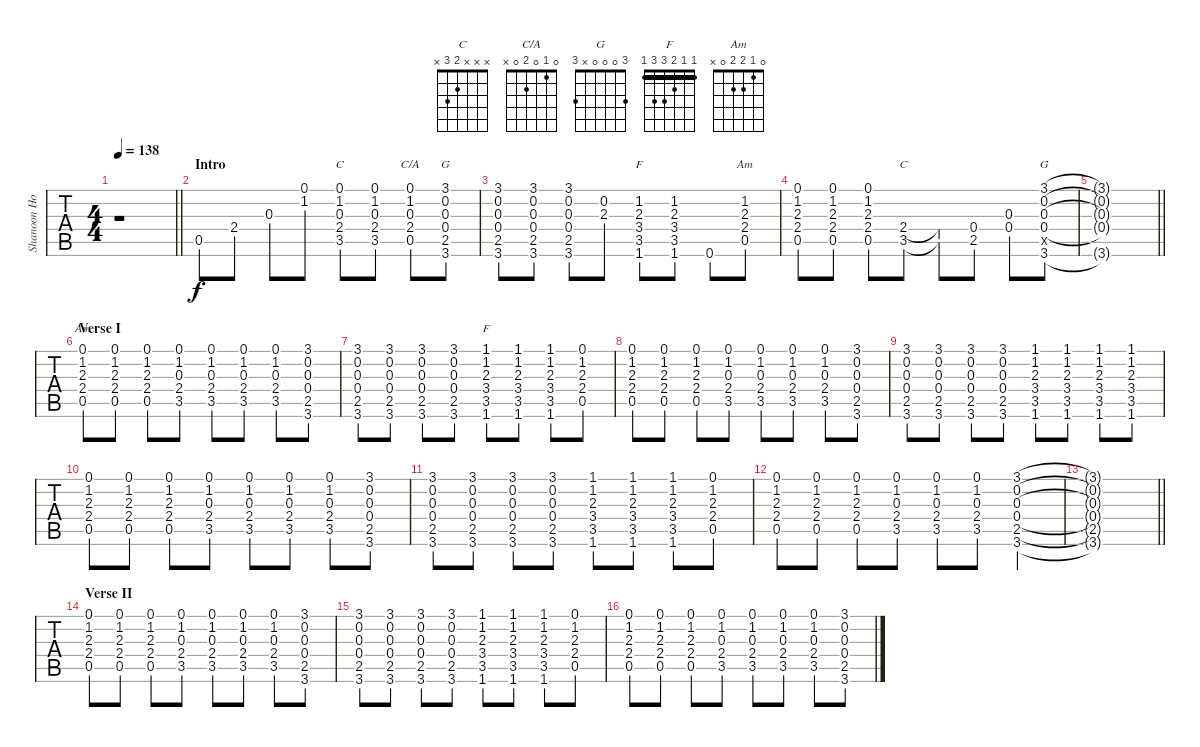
\track ("Shanoon Hoon's rhythm guitar" "Shanoon Ho") {instrument acousticguitarnylon}
\staff {tabs}
\tuning (E4 B3 G3 D3 A2 E2) {hide}
\chord ("C" 0 1 0 2 3 x)
\chord ("C/A" 0 1 0 2 0 x)
\chord ("G" 3 0 0 0 2 3)
\chord ("F" x 1 2 3 3 1) {barre 1}
\chord ("Am" x 1 2 2 0 x)
\chord ("C" x x x 2 3 x)
\chord ("G" 3 0 0 0 x 3)
\chord ("Am" 0 1 2 2 0 x)
\chord ("F" 1 1 2 3 3 1) {barre 1}
\ts (4 4)
\tempo 138
\clef g2
\barLineRight lightlight
\ks c
r.1{dy f instrument acousticguitarnylon} |
\section ("" "Intro")
\ks aminor
0.5.8 2.4.8 0.3.8 (0.1 1.2).8 (0.1 1.2 0.3 2.4 3.5).8{ch "C"} (0.1 1.2 0.3 2.4 3.5).8 (0.1 1.2 0.3 2.4 0.5).8{ch "C/A"} (3.1 0.2 0.3 0.4 2.5 3.6).8{ch "G"} |
(3.1 0.2 0.3 0.4 2.5 3.6).8 (3.1 0.2 0.3 0.4 2.5 3.6).8 (3.1 0.2 0.3 0.4 2.5 3.6).8 (0.2 2.3).8 (1.2 2.3 3.4 3.5 1.6).8{ch "F"} (1.2 2.3 3.4 3.5 1.6).8 0.6.8 (1.2 2.3 2.4 0.5).8{ch "Am"} |
(0.1 1.2 2.3 2.4 0.5).8 (0.1 1.2 2.3 2.4 0.5).8 (0.1 1.2 2.3 2.4 0.5).8 (2.4 3.5).8{ch "C"} (2.4{t} 3.5{t}).8 (0.4 2.5).8 (0.3 0.4).8 (3.1 0.2 0.3 0.4 0.5{x} 3.6).8{ch "G"} |
\barLineRight lightlight
(3.1{t} 0.2{t} 0.3{t} 0.4{t} 3.6{t}).1 |
\section ("" "Verse I")
(0.1 1.2 2.3 2.4 0.5).8{ch "Am"} (0.1 1.2 2.3 2.4 0.5).8 (0.1 1.2 2.3 2.4 0.5).8 (0.1 1.2 0.3 2.4 3.5).8 (0.1 1.2 0.3 2.4 3.5).8 (0.1 1.2 0.3 2.4 3.5).8 (0.1 1.2 0.3 2.4 3.5).8 (3.1 0.2 0.3 0.4 2.5 3.6).8 |
(3.1 0.2 0.3 0.4 2.5 3.6).8 (3.1 0.2 0.3 0.4 2.5 3.6).8 (3.1 0.2 0.3 0.4 2.5 3.6).8 (3.1 0.2 0.3 0.4 2.5 3.6).8 (1.1 1.2 2.3 3.4 3.5 1.6).8{ch "F"} (1.1 1.2 2.3 3.4 3.5 1.6).8 (1.1 1.2 2.3 3.4 3.5 1.6).8 (0.1 1.2 2.3 2.4 0.5).8 |
(0.1 1.2 2.3 2.4 0.5).8 (0.1 1.2 2.3 2.4 0.5).8 (0.1 1.2 2.3 2.4 0.5).8 (0.1 1.2 0.3 2.4 3.5).8 (0.1 1.2 0.3 2.4 3.5).8 (0.1 1.2 0.3 2.4 3.5).8 (0.1 1.2 0.3 2.4 3.5).8 (3.1 0.2 0.3 0.4 2.5 3.6).8 |
(3.1 0.2 0.3 0.4 2.5 3.6).8 (3.1 0.2 0.3 0.4 2.5 3.6).8 (3.1 0.2 0.3 0.4 2.5 3.6).8 (3.1 0.2 0.3 0.4 2.5 3.6).8 (1.1 1.2 2.3 3.4 3.5 1.6).8 (1.1 1.2 2.3 3.4 3.5 1.6).8 (1.1 1.2 2.3 3.4 3.5 1.6).8 (1.1 1.2 2.3 3.4 3.5 1.6).8 |
(0.1 1.2 2.3 2.4 0.5).8 (0.1 1.2 2.3 2.4 0.5).8 (0.1 1.2 2.3 2.4 0.5).8 (0.1 1.2 0.3 2.4 3.5).8 (0.1 1.2 0.3 2.4 3.5).8 (0.1 1.2 0.3 2.4 3.5).8 (0.1 1.2 0.3 2.4 3.5).8 (3.1 0.2 0.3 0.4 2.5 3.6).8 |
(3.1 0.2 0.3 0.4 2.5 3.6).8 (3.1 0.2 0.3 0.4 2.5 3.6).8 (3.1 0.2 0.3 0.4 2.5 3.6).8 (3.1 0.2 0.3 0.4 2.5 3.6).8 (1.1 1.2 2.3 3.4 3.5 1.6).8 (1.1 1.2 2.3 3.4 3.5 1.6).8 (1.1 1.2 2.3 3.4 3.5 1.6).8 (0.1 1.2 2.3 2.4 0.5).8 |
(0.1 1.2 2.3 2.4 0.5).8 (0.1 1.2 2.3 2.4 0.5).8 (0.1 1.2 2.3 2.4 0.5).8 (0.1 1.2 0.3 2.4 3.5).8 (0.1 1.2 0.3 2.4 3.5).8 (0.1 1.2 0.3 2.4 3.5).8 (3.1 0.2 0.3 0.4 2.5 3.6).4 |
\barLineRight lightlight
(3.1{t} 0.2{t} 0.3{t} 0.4{t} 2.5{t} 3.6{t}).1 |
\section ("" "Verse II")
(0.1 1.2 2.3 2.4 0.5).8 (0.1 1.2 2.3 2.4 0.5).8 (0.1 1.2 2.3 2.4 0.5).8 (0.1 1.2 0.3 2.4 3.5).8 (0.1 1.2 0.3 2.4 3.5).8 (0.1 1.2 0.3 2.4 3.5).8 (0.1 1.2 0.3 2.4 3.5).8 (3.1 0.2 0.3 0.4 2.5 3.6).8 |
(3.1 0.2 0.3 0.4 2.5 3.6).8 (3.1 0.2 0.3 0.4 2.5 3.6).8 (3.1 0.2 0.3 0.4 2.5 3.6).8 (3.1 0.2 0.3 0.4 2.5 3.6).8 (1.1 1.2 2.3 3.4 3.5 1.6).8 (1.1 1.2 2.3 3.4 3.5 1.6).8 (1.1 1.2 2.3 3.4 3.5 1.6).8 (0.1 1.2 2.3 2.4 0.5).8 |
(0.1 1.2 2.3 2.4 0.5).8 (0.1 1.2 2.3 2.4 0.5).8 (0.1 1.2 2.3 2.4 0.5).8 (0.1 1.2 0.3 2.4 3.5).8 (0.1 1.2 0.3 2.4 3.5).8 (0.1 1.2 0.3 2.4 3.5).8 (0.1 1.2 0.3 2.4 3.5).8 (3.1 0.2 0.3 0.4 2.5 3.6).8
